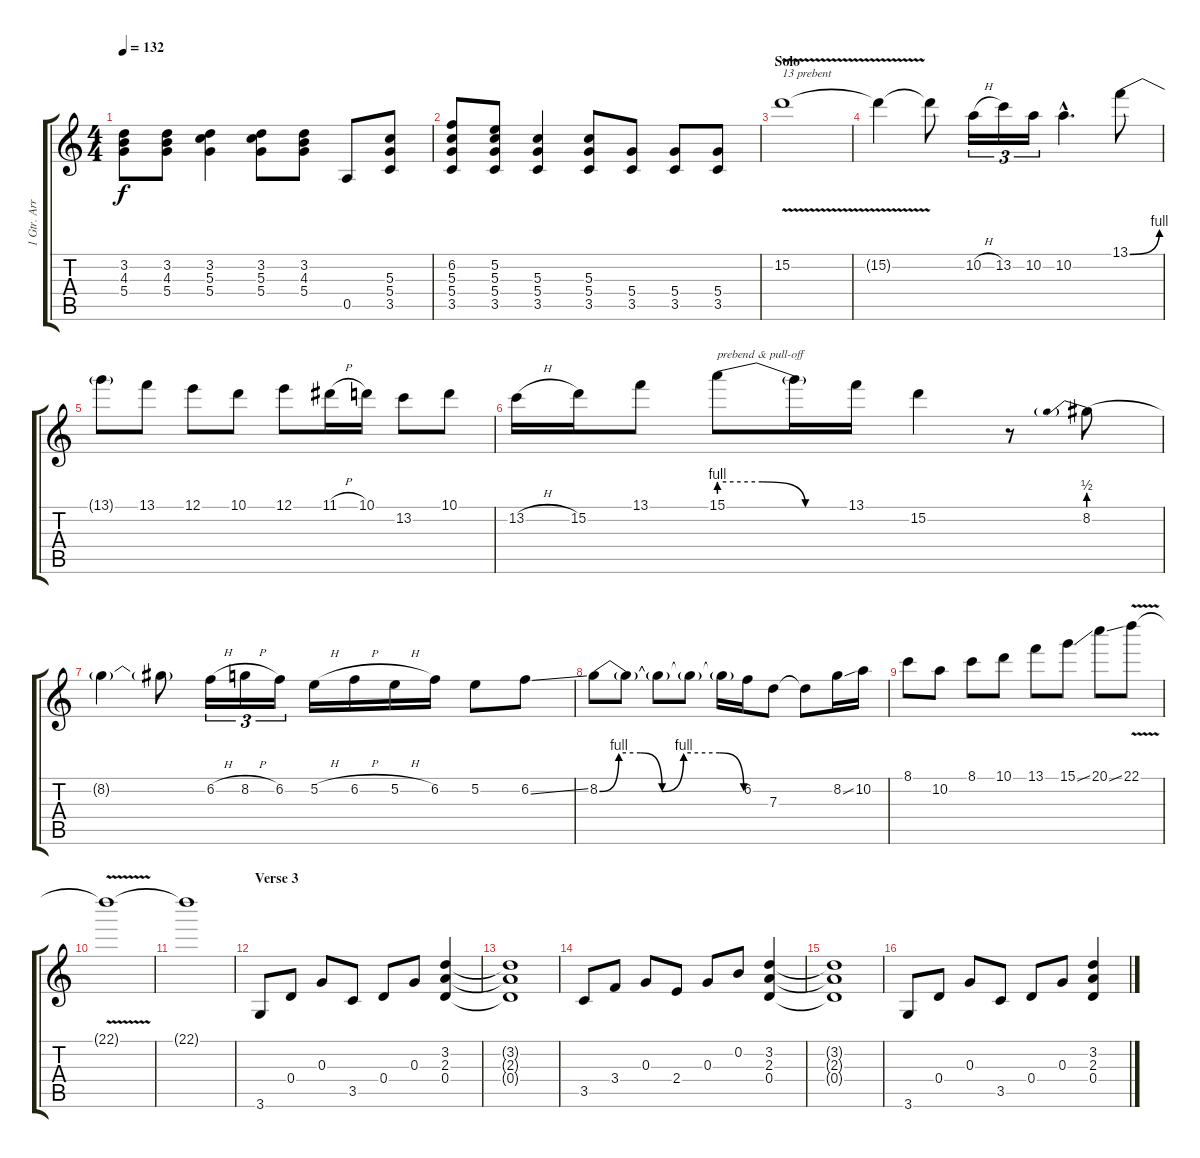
\track ("1 Gtr. Arr." "1 Gtr. Arr") {instrument overdrivenguitar}
\staff {score tabs}
\tuning (E4 B3 G3 D3 A2 E2) {hide}
\ts (4 4)
\tempo 132
\clef g2
\ks c
(3.2{t} 4.3{t} 5.4{t}).8{dy f} (3.2 4.3 5.4).8 (3.2 5.3 5.4).4 (3.2 5.3 5.4).8 (3.2 4.3 5.4).8 0.5.8 (5.3 5.4 3.5).8 |
(6.2 5.3 5.4 3.5).8 (5.2 5.3 5.4 3.5).8 (5.3 5.4 3.5).4 (5.3 5.4 3.5).8 (5.4 3.5).8 (5.4 3.5).8 (5.4 3.5).8 |
\section ("" "Solo")
15.2{v}.1{txt "13 prebent"} |
15.2{t}.4 15.2{t}.8 10.2{h}.16{tu (3 2)} 13.2.16{tu (3 2)} 10.2.16{tu (3 2)} 10.2{hac}.4{d} 13.1{be (bend 0 0 60 4)}.8 |
13.1{t}.8 13.1.8 12.1.8 10.1.8 12.1.8 11.1{h}.16 10.1.16 13.2.8 10.1.8 |
13.2{h}.16 15.2.16 13.1.8 15.1{be (custom 0 4 20 4 40 0 60 0)}.8{txt "prebend & pull-off"} 15.1{t}.16 13.1.16 15.2.4 r.8 8.2{be (prebend 0 2 60 2)}.8 |
8.2{t}.4 8.2{t}.8 6.2{h}.16{tu (3 2)} 8.2{h}.16{tu (3 2)} 6.2.16{tu (3 2)} 5.2{h}.16 6.2{h}.16 5.2{h}.16 6.2.16 5.2.8 6.2{ss}.8 |
8.2{be (custom 0 0 8 4 17 4 26 0 35 4 50 4 60 0)}.8 8.2{t}.8 8.2{t}.8 8.2{t}.8 8.2{t}.16 6.2.16 7.3.8 7.3{t}.8 8.2{ss}.16 10.2.16 |
8.1.8 10.2.8 8.1.8 10.1.8 13.1.8 15.1{ss}.8 20.1{ss}.8 22.1{v}.8 |
22.1{t}.1 |
22.1{t}.1 |
\section ("" "Verse 3")
3.6.8{instrument electricguitarclean} 0.4.8 0.3.8 3.5.8 0.4.8 0.3.8 (3.2 2.3 0.4).4 |
(3.2{t} 2.3{t} 0.4{t}).1 |
3.5.8 3.4.8 0.3.8 2.4.8 0.3.8 0.2.8 (3.2 2.3 0.4).4 |
(3.2{t} 2.3{t} 0.4{t}).1 |
3.6.8 0.4.8 0.3.8 3.5.8 0.4.8 0.3.8 (3.2 2.3 0.4).4
